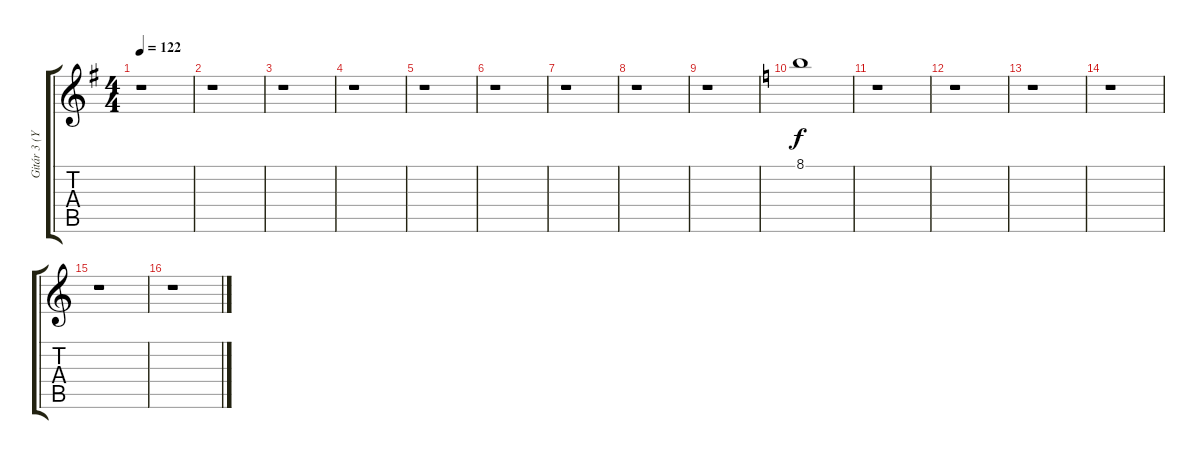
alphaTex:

\track ("Gitár 3 (Yngwie Malmsteen)" "Gitár 3 (Y") {instrument distortionguitar}
\staff {score tabs}
\tuning (Eb4 Bb3 Gb3 Db3 Ab2 Eb2) {hide}
\ts (4 4)
\tempo 122
\clef g2
\ks g
r.1{dy f} |
r.1 |
r.1 |
r.1 |
r.1 |
r.1 |
r.1 |
r.1 |
r.1 |
\ks c
8.1.1 |
r.1 |
r.1 |
r.1 |
r.1 |
r.1 |
r.1
